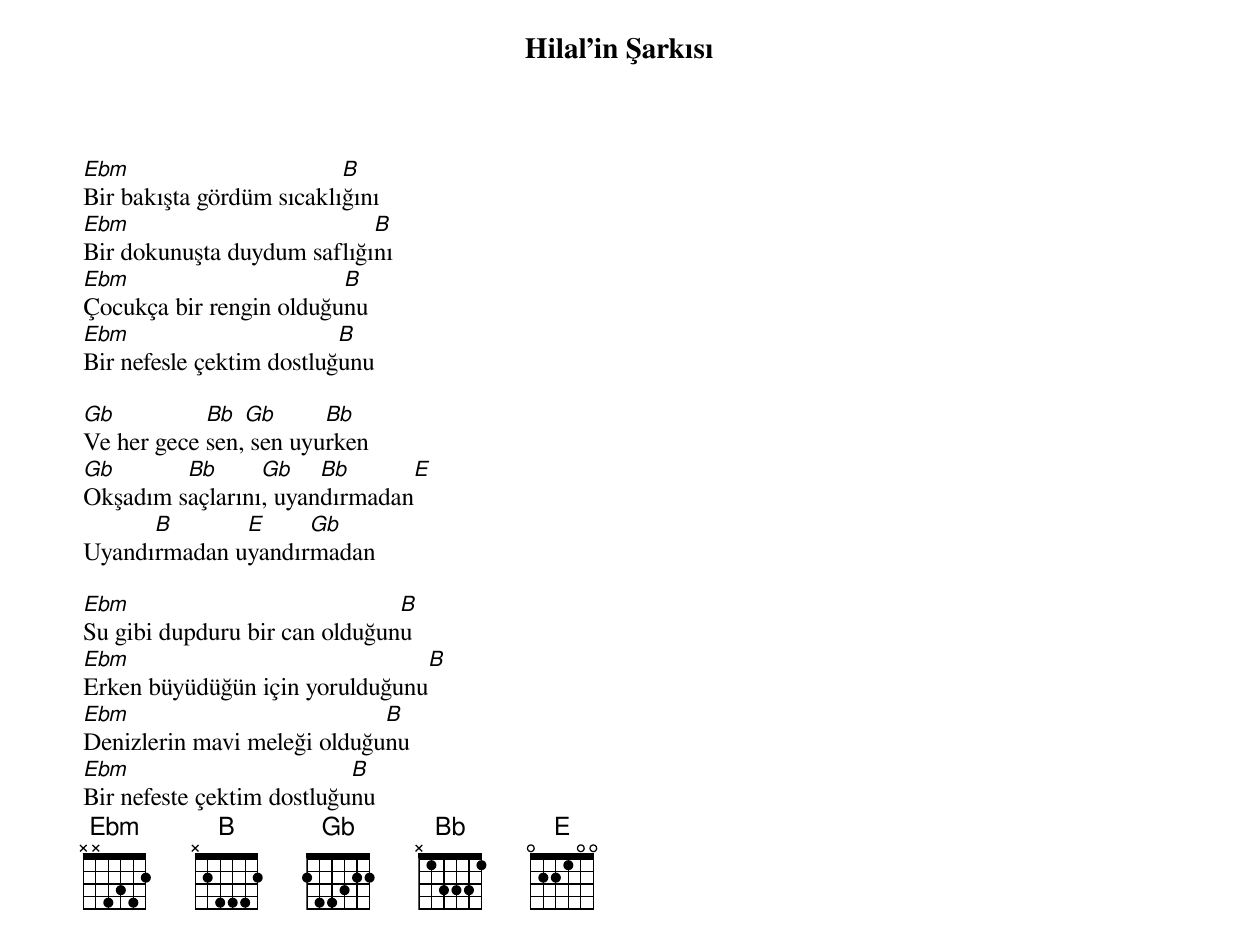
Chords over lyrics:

{title: Hilal'in Şarkısı}
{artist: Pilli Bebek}

Ebm                       B
Bir bakışta gördüm sıcaklığını
Ebm                         B
Bir dokunuşta duydum saflığını
Ebm                      B
Çocukça bir rengin olduğunu
Ebm                       B
Bir nefesle çektim dostluğunu

Gb          Bb  Gb      Bb
Ve her gece sen, sen uyurken
Gb       Bb      Gb    Bb      E
Okşadım saçlarını, uyandırmadan
      B       E     Gb
Uyandırmadan uyandırmadan

Ebm                            B
Su gibi dupduru bir can olduğunu
Ebm                             B
Erken büyüdüğün için yorulduğunu
Ebm                          B
Denizlerin mavi meleği olduğunu
Ebm                        B
Bir nefeste çektim dostluğunu
